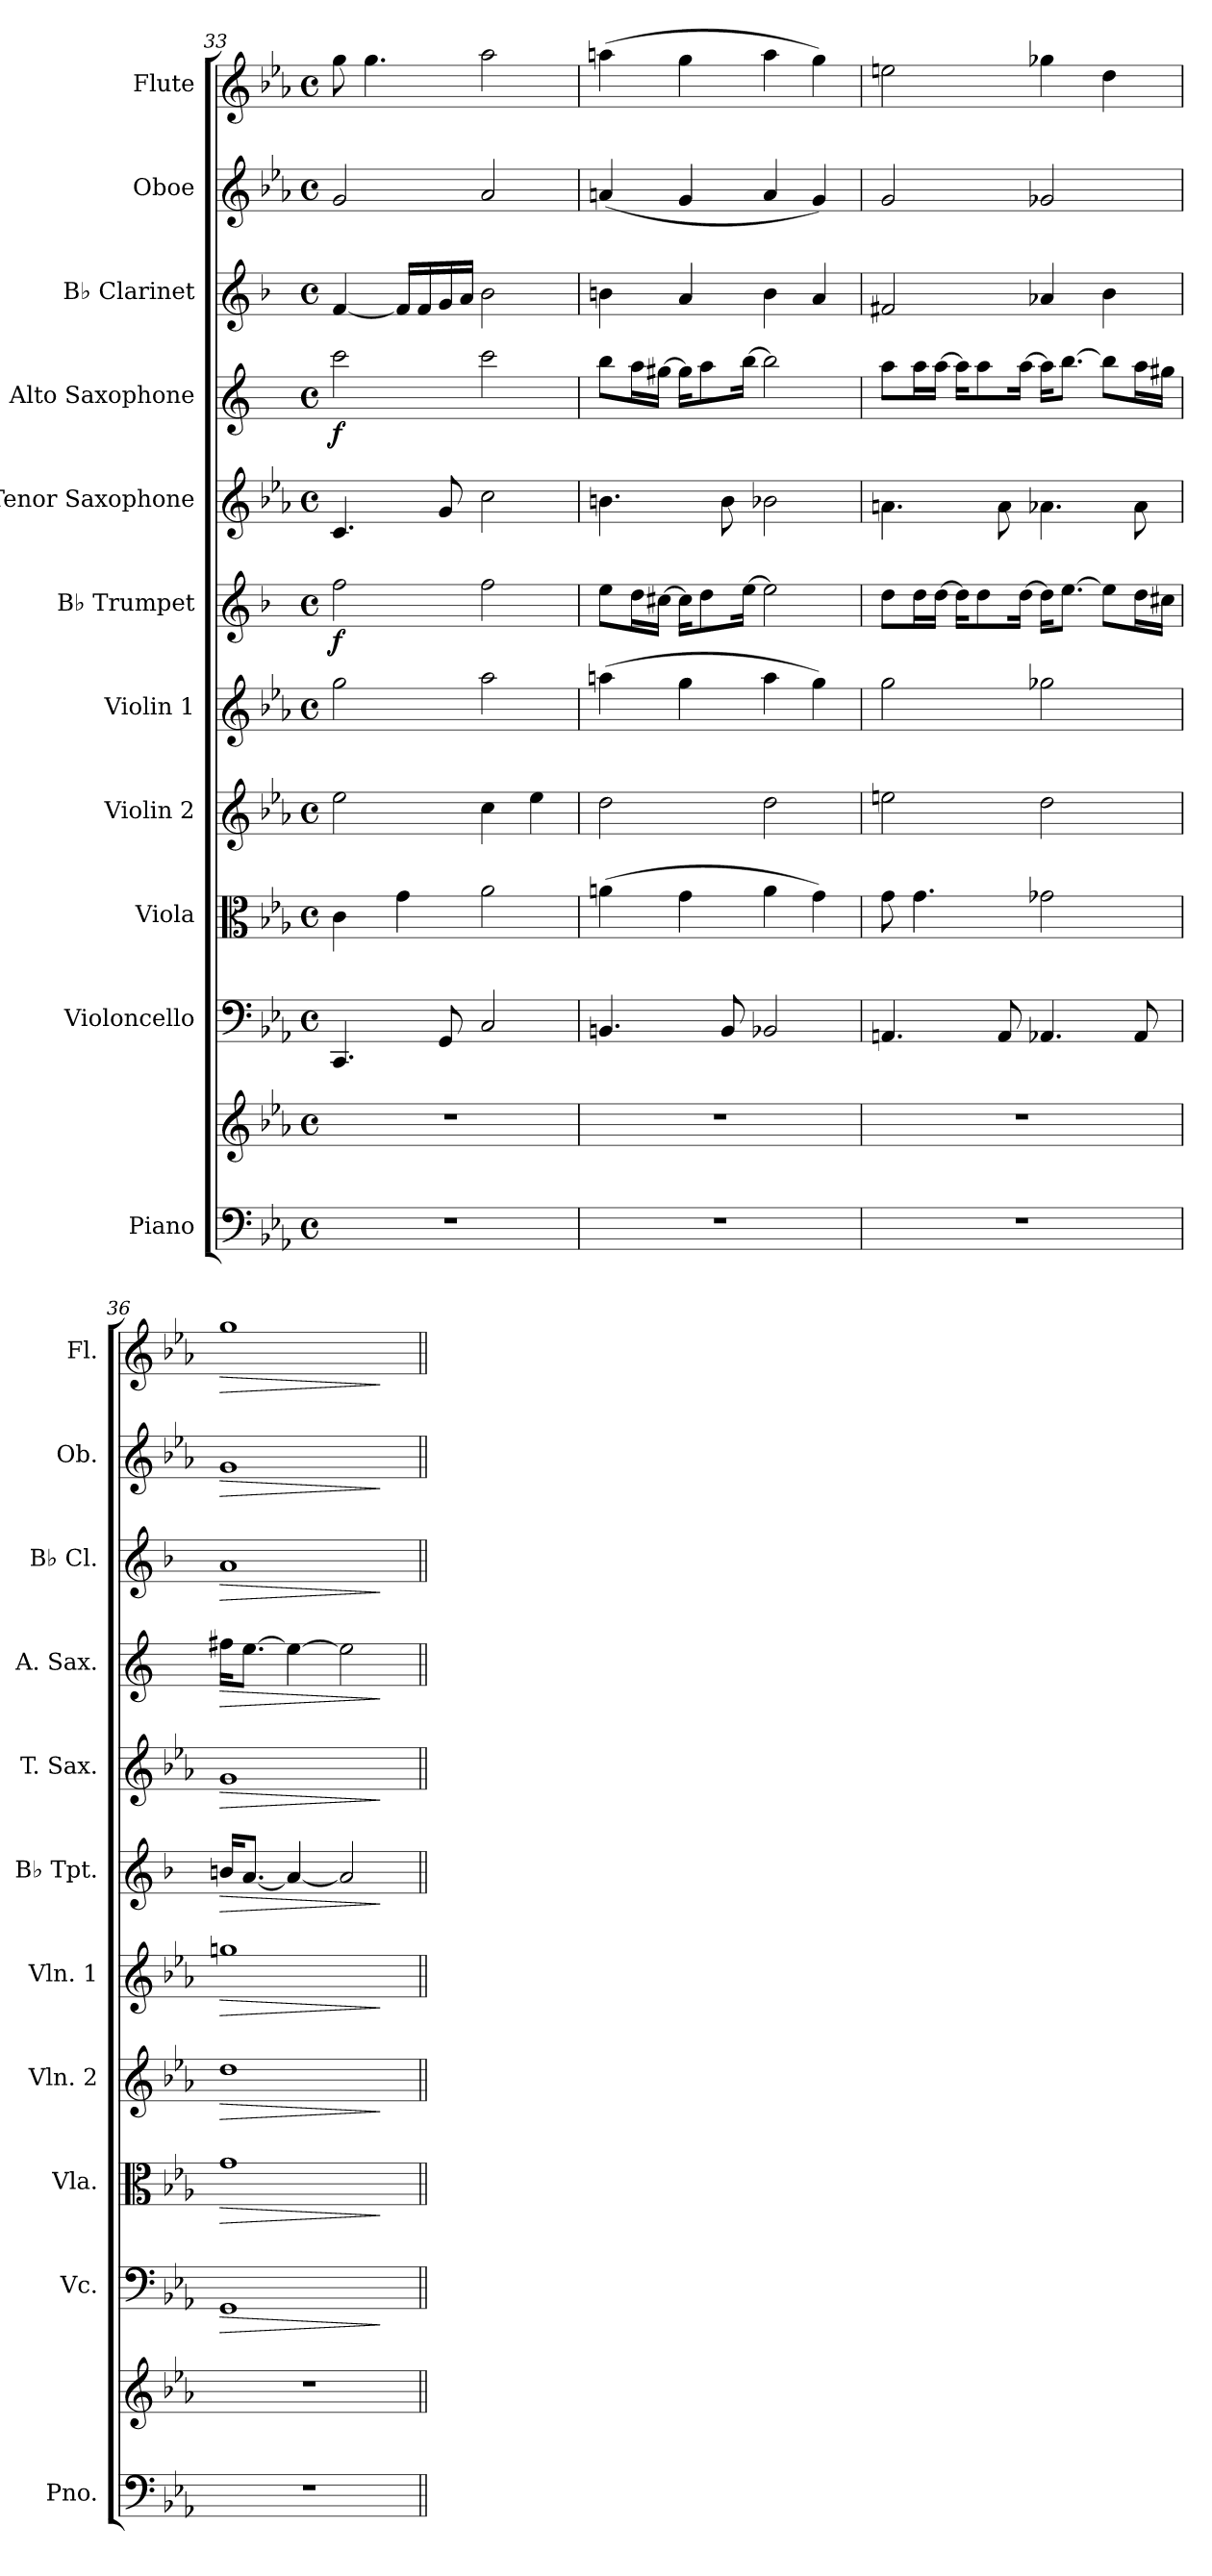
**kern	**kern	**kern	**dynam	**kern	**dynam	**kern	**dynam	**kern	**dynam	**kern	**dynam	**kern	**dynam	**kern	**dynam	**kern	**dynam	**kern	**dynam	**kern	**dynam
*part11	*part11	*part10	*part10	*part9	*part9	*part8	*part8	*part7	*part7	*part6	*part6	*part5	*part5	*part4	*part4	*part3	*part3	*part2	*part2	*part1	*part1
*staff12	*staff11	*staff10	*staff10	*staff9	*staff9	*staff8	*staff8	*staff7	*staff7	*staff6	*staff6	*staff5	*staff5	*staff4	*staff4	*staff3	*staff3	*staff2	*staff2	*staff1	*staff1
*I"Piano	*	*I"Violoncello	*	*I"Viola	*	*I"Violin 2	*	*I"Violin 1	*	*I"B♭ Trumpet	*	*I"Tenor Saxophone	*	*I"Alto Saxophone	*	*I"B♭ Clarinet	*	*I"Oboe	*	*I"Flute	*
*I'Pno.	*	*I'Vc.	*	*I'Vla.	*	*I'Vln. 2	*	*I'Vln. 1	*	*I'B♭ Tpt.	*	*I'T. Sax.	*	*I'A. Sax.	*	*I'B♭ Cl.	*	*I'Ob.	*	*I'Fl.	*
*clefF4	*clefG2	*clefF4	*	*clefC3	*	*clefG2	*	*clefG2	*	*clefG2	*	*clefG2	*	*clefG2	*	*clefG2	*	*clefG2	*	*clefG2	*
*	*	*	*	*	*	*	*	*	*	*ITrd1c2	*	*ITrd8c14	*	*ITrd5c9	*	*ITrd1c2	*	*	*	*	*
*k[b-e-a-]	*k[b-e-a-]	*k[b-e-a-]	*	*k[b-e-a-]	*	*k[b-e-a-]	*	*k[b-e-a-]	*	*k[b-e-a-]	*	*k[b-e-a-]	*	*k[b-e-a-]	*	*k[b-e-a-]	*	*k[b-e-a-]	*	*k[b-e-a-]	*
*M4/4	*M4/4	*M4/4	*	*M4/4	*	*M4/4	*	*M4/4	*	*M4/4	*	*M4/4	*	*M4/4	*	*M4/4	*	*M4/4	*	*M4/4	*
*met(c)	*met(c)	*met(c)	*	*met(c)	*	*met(c)	*	*met(c)	*	*met(c)	*	*met(c)	*	*met(c)	*	*met(c)	*	*met(c)	*	*met(c)	*
=33	=33	=33	=33	=33	=33	=33	=33	=33	=33	=33	=33	=33	=33	=33	=33	=33	=33	=33	=33	=33	=33
!	!	!	!	!	!	!	!	!	!	!	!LO:DY:b	!	!	!	!LO:DY:b	!	!	!	!	!	!
1r	1r	4.CC/	.	4c\	.	2ee-\	.	2gg\	.	2ee-\	f	4.C/	.	2ee-\	f	[4e-/	.	2g/	.	8gg\	.
.	.	.	.	.	.	.	.	.	.	.	.	.	.	.	.	.	.	.	.	4.gg\	.
.	.	.	.	4g\	.	.	.	.	.	.	.	.	.	.	.	16e-/LL]	.	.	.	.	.
.	.	.	.	.	.	.	.	.	.	.	.	.	.	.	.	16e-/	.	.	.	.	.
.	.	8GG/	.	.	.	.	.	.	.	.	.	8G/	.	.	.	16f/	.	.	.	.	.
.	.	.	.	.	.	.	.	.	.	.	.	.	.	.	.	16g/JJ	.	.	.	.	.
.	.	2C/	.	2a-\	.	4cc\	.	2aa-\	.	2ee-\	.	2c\	.	2ee-\	.	2a-\	.	2a-/	.	2aa-\	.
.	.	.	.	.	.	4ee-\	.	.	.	.	.	.	.	.	.	.	.	.	.	.	.
=34	=34	=34	=34	=34	=34	=34	=34	=34	=34	=34	=34	=34	=34	=34	=34	=34	=34	=34	=34	=34	=34
1r	1r	4.BBn/	.	(4an\	.	2dd\	.	(4aan\	.	8dd\L	.	4.Bn\	.	8dd\L	.	4an\	.	(4an/	.	(4aan\	.
.	.	.	.	.	.	.	.	.	.	16cc\L	.	.	.	16cc\L	.	.	.	.	.	.	.
.	.	.	.	.	.	.	.	.	.	[16bn\JJ	.	.	.	[16bn\JJ	.	.	.	.	.	.	.
.	.	.	.	4g\	.	.	.	4gg\	.	16b\KL]	.	.	.	16b\KL]	.	4g/	.	4g/	.	4gg\	.
.	.	.	.	.	.	.	.	.	.	8cc\	.	.	.	8cc\	.	.	.	.	.	.	.
.	.	8BB/	.	.	.	.	.	.	.	.	.	8B\	.	.	.	.	.	.	.	.	.
.	.	.	.	.	.	.	.	.	.	[16dd\Jk	.	.	.	[16dd\Jk	.	.	.	.	.	.	.
.	.	2BB-X/	.	4a\	.	2dd\	.	4aa\	.	2dd\]	.	2B-X\	.	2dd\]	.	4a\	.	4a/	.	4aa\	.
.	.	.	.	4g\)	.	.	.	4gg\)	.	.	.	.	.	.	.	4g/	.	4g/)	.	4gg\)	.
!!LO:PB:g=z
=35	=35	=35	=35	=35	=35	=35	=35	=35	=35	=35	=35	=35	=35	=35	=35	=35	=35	=35	=35	=35	=35
1r	1r	4.AAn/	.	8g\	.	2een\	.	2gg\	.	8cc\L	.	4.An\	.	8cc\L	.	2en/	.	2g/	.	2een\	.
.	.	.	.	4.g\	.	.	.	.	.	16cc\L	.	.	.	16cc\L	.	.	.	.	.	.	.
.	.	.	.	.	.	.	.	.	.	[16cc\JJ	.	.	.	[16cc\JJ	.	.	.	.	.	.	.
.	.	.	.	.	.	.	.	.	.	16cc\KL]	.	.	.	16cc\KL]	.	.	.	.	.	.	.
.	.	.	.	.	.	.	.	.	.	8cc\	.	.	.	8cc\	.	.	.	.	.	.	.
.	.	8AA/	.	.	.	.	.	.	.	.	.	8A\	.	.	.	.	.	.	.	.	.
.	.	.	.	.	.	.	.	.	.	[16cc\Jk	.	.	.	[16cc\Jk	.	.	.	.	.	.	.
.	.	4.AA-X/	.	2g-X\	.	2dd\	.	2gg-X\	.	16cc\KL]	.	4.A-X\	.	16cc\KL]	.	4g-X/	.	2g-X/	.	4gg-X\	.
.	.	.	.	.	.	.	.	.	.	[8.dd\J	.	.	.	[8.dd\J	.	.	.	.	.	.	.
.	.	.	.	.	.	.	.	.	.	8dd\L]	.	.	.	8dd\L]	.	4a-\	.	.	.	4dd\	.
.	.	8AA-/	.	.	.	.	.	.	.	16cc\L	.	8A-\	.	16cc\L	.	.	.	.	.	.	.
.	.	.	.	.	.	.	.	.	.	16bn\JJ	.	.	.	16bn\JJ	.	.	.	.	.	.	.
=36	=36	=36	=36	=36	=36	=36	=36	=36	=36	=36	=36	=36	=36	=36	=36	=36	=36	=36	=36	=36	=36
!	!	!	!LO:HP:b	!	!LO:HP:b	!	!LO:HP:b	!	!LO:HP:b	!	!LO:HP:b	!	!LO:HP:b	!	!LO:HP:b	!	!LO:HP:b	!	!LO:HP:b	!	!LO:HP:b
1r	1r	1GG	>	1g	>	1dd	>	1ggn	>	16an/KL	>	1G	>	16an\KL	>	1g	>	1g	>	1gg	>
.	.	.	.	.	.	.	.	.	.	[8.g/J	.	.	.	[8.g\J	.	.	.	.	.	.	.
.	.	.	.	.	.	.	.	.	.	4g/_	.	.	.	4g\_	.	.	.	.	.	.	.
.	.	.	.	.	.	.	.	.	.	2g/]	.	.	.	2g\]	.	.	.	.	.	.	.
.	.	.	]	.	]	.	]	.	]	.	]	.	]	.	]	.	]	.	]	.	]
=||	=||	=||	=||	=||	=||	=||	=||	=||	=||	=||	=||	=||	=||	=||	=||	=||	=||	=||	=||	=||	=||
*-	*-	*-	*-	*-	*-	*-	*-	*-	*-	*-	*-	*-	*-	*-	*-	*-	*-	*-	*-	*-	*-
